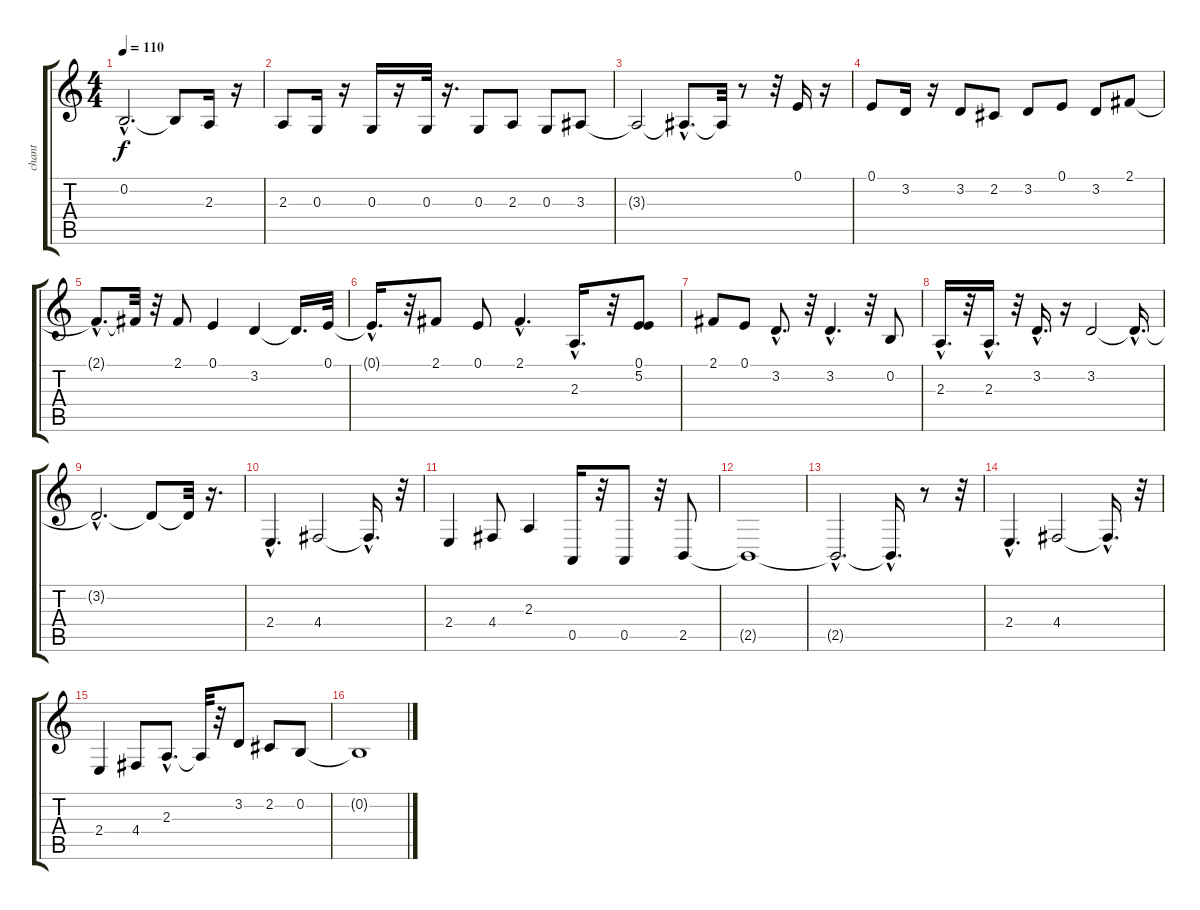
\track ("chant" "chant") {instrument altosax}
\staff {score tabs}
\tuning (E4 B3 G3 D3 A2 E2) {hide}
\ts (4 4)
\tempo 110
\clef g2
\ks c
0.2{hac t}.2{d dy f} 0.2{t}.8 2.3.16 r.16 |
2.3.8 0.3.16 r.16 0.3.16 r.16 0.3.32 r.16{d} 0.3.8 2.3.8 0.3.8 3.3.8 |
3.3{t}.2 3.3{hac t}.8{d} 3.3{t}.32 r.8 r.32 0.1.16 r.16 |
0.1.8 3.2.16 r.16 3.2.8 2.2.8 3.2.8 0.1.8 3.2.8 2.1.8 |
2.1{hac t}.8{d} 2.1{t}.32 r.32 2.1.8 0.1.4 3.2.4 3.2{t}.16{d} 0.1.32 |
0.1{hac t}.16{d} r.32 2.1.8 0.1.8 2.1{hac}.4{d} 2.3{hac}.16{d} r.32 (0.1 5.2).8 |
2.1.8 0.1.8 3.2{hac}.8{d} r.32 3.2{hac}.4{d} r.32 0.2.8 |
2.3{hac}.16{d} r.32 2.3{hac}.16{d} r.32 3.2{hac}.16{d} r.16 3.2.2 3.2{hac t}.16{d} |
3.2{hac t}.2{d} 3.2{t}.8 3.2{t}.32 r.16{d} |
2.4{hac}.4{d} 4.4.2 4.4{hac t}.16{d} r.32 |
2.4.4 4.4.8 2.3.4 0.5.16 r.32 0.5.8 r.32 2.5.8 |
2.5{t}.1 |
2.5{hac t}.2{d} 2.5{hac t}.16{d} r.8 r.32 |
2.4{hac}.4{d} 4.4.2 4.4{hac t}.16{d} r.32 |
2.4.4 4.4.8 2.3{hac}.8{d} 2.3{t}.32 r.32 3.2.8 2.2.8 0.2.8 |
0.2{t}.1
